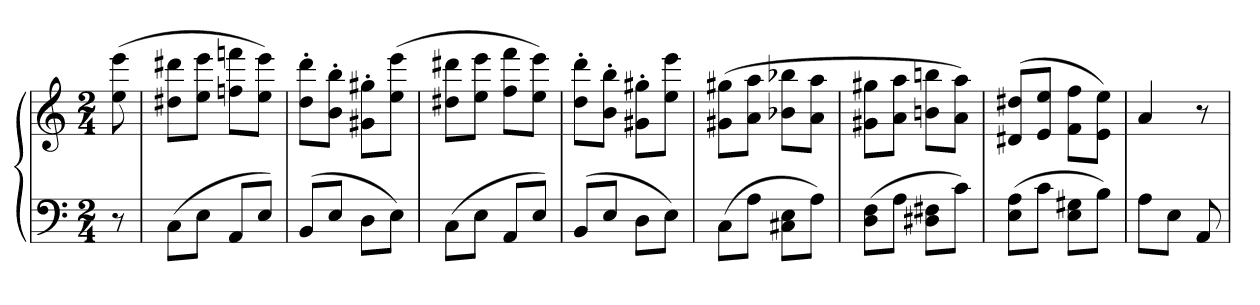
**kern	**kern
*part1	*part1
*staff2	*staff1
*clefF4	*clefG2
*k[]	*k[]
*a:	*a:
*M2/4	*M2/4
=	=
8r	(8ee 8eee
=113	=113
(8CL	8dd#X 8ddd#XL
8EJ	8ee 8eeeJ
8AAL	8ffn 8fffnL
8EJ)	8ee 8eeeJ)
=114	=114
(8BBL	8dd' 8ddd'L
8EJ	8b' 8bb'J
8DL	8g#X' 8gg#X'L
8EJ)	(8ee 8eeeJ
=115	=115
(8CL	8dd#X 8ddd#XL
8EJ	8ee 8eeeJ
8AAL	8ff 8fffL
8EJ)	8ee 8eeeJ)
=116	=116
(8BBL	8dd' 8ddd'L
8EJ	8b' 8bb'J
8DL	8g#X' 8gg#X'L
8EJ)	8ee 8eeeJ
=117	=117
(8CL	(8g#X 8gg#XL
8AJ	8a 8aaJ
8C#X 8EL	8b-X 8bb-XL
8AJ)	8a 8aaJ
=118	=118
(8D 8FL	8g#X 8gg#XL
8AJ	8a 8aaJ
8D#X 8F#XL	8bn 8bbnL
8cJ)	8a 8aaJ)
=119	=119
(8E 8AL	(8d#X 8dd#XL
8cJ	8e 8eeJ
8E 8G#XL	8f 8ffL
8BJ)	8e 8eeJ)
=120	=120
8AL	4a
8EJ	.
8AA	8r
=	=
*-	*-
